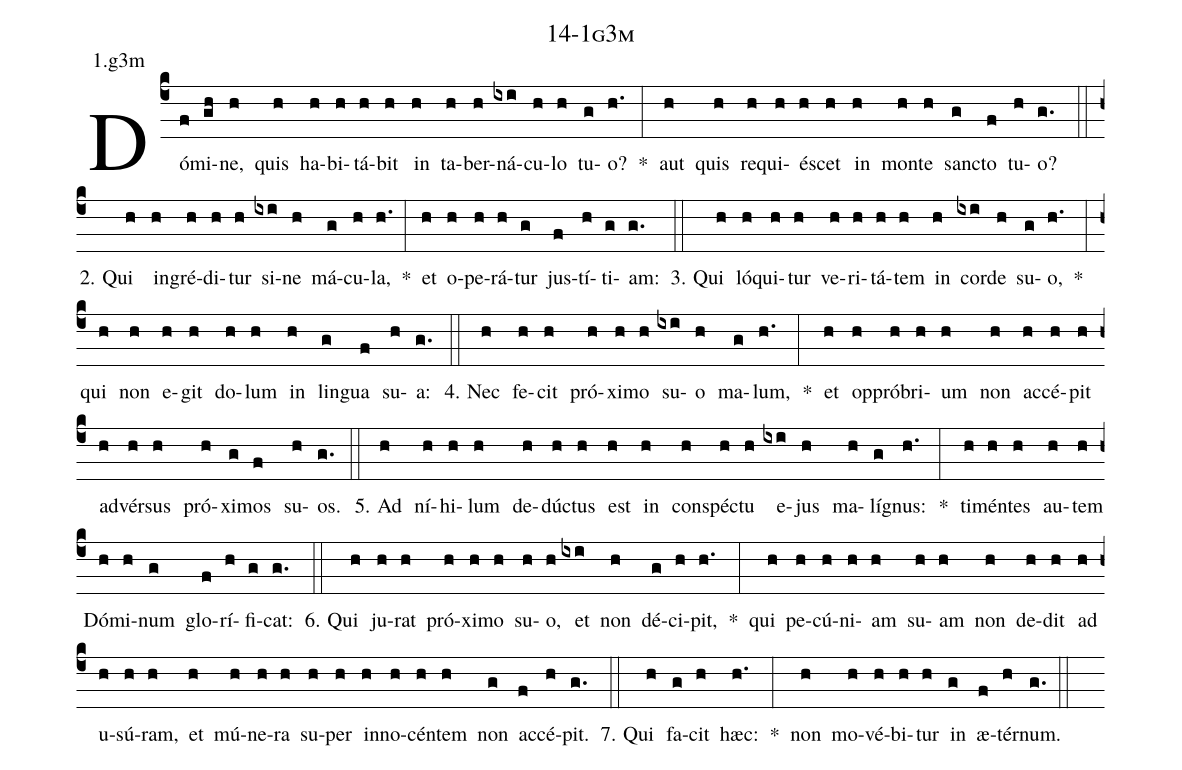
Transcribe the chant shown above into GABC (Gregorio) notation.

name: 14-1g3m;
annotation: 1.g3m;
%%
(c4)Dó(f)mi(gh)ne,(h) quis(h) ha(h)bi(h)tá(h)bit(h) in(h) ta(h)ber(h)ná(ixi)cu(h)lo(h) tu(g)o?(h.) *(:) aut(h) quis(h) re(h)qui(h)é(h)scet(h) in(h) mon(h)te(h) sanc(g)to(f) tu(h)o?(g.) (::)
2. Qui(h) in(h)gré(h)di(h)tur(h) si(ixi)ne(h) má(g)cu(h)la,(h.) *(:) et(h) o(h)pe(h)rá(h)tur(g) jus(f)tí(h)ti(g)am:(g.) (::)
3. Qui(h) ló(h)qui(h)tur(h) ve(h)ri(h)tá(h)tem(h) in(h) cor(ixi)de(h) su(g)o,(h.) *(:) qui(h) non(h) e(h)git(h) do(h)lum(h) in(h) lin(g)gua(f) su(h)a:(g.) (::)
4. Nec(h) fe(h)cit(h) pró(h)xi(h)mo(h) su(ixi)o(h) ma(g)lum,(h.) *(:) et(h) op(h)pró(h)bri(h)um(h) non(h) ac(h)cé(h)pit(h) ad(h)vér(h)sus(h) pró(h)xi(g)mos(f) su(h)os.(g.) (::)
5. Ad(h) ní(h)hi(h)lum(h) de(h)dúc(h)tus(h) est(h) in(h) con(h)spéc(h)tu(h) e(ixi)jus(h) ma(h)lí(g)gnus:(h.) *(:) ti(h)mén(h)tes(h) au(h)tem(h) Dó(h)mi(h)num(g) glo(f)rí(h)fi(g)cat:(g.) (::)
6. Qui(h) ju(h)rat(h) pró(h)xi(h)mo(h) su(h)o,(h) et(ixi) non(h) dé(g)ci(h)pit,(h.) *(:) qui(h) pe(h)cú(h)ni(h)am(h) su(h)am(h) non(h) de(h)dit(h) ad(h) u(h)sú(h)ram,(h) et(h) mú(h)ne(h)ra(h) su(h)per(h) in(h)no(h)cén(h)tem(h) non(g) ac(f)cé(h)pit.(g.) (::)
7. Qui(h) fa(g)cit(h) hæc:(h.) *(:) non(h) mo(h)vé(h)bi(h)tur(h) in(g) æ(f)tér(h)num.(g.) (::)
